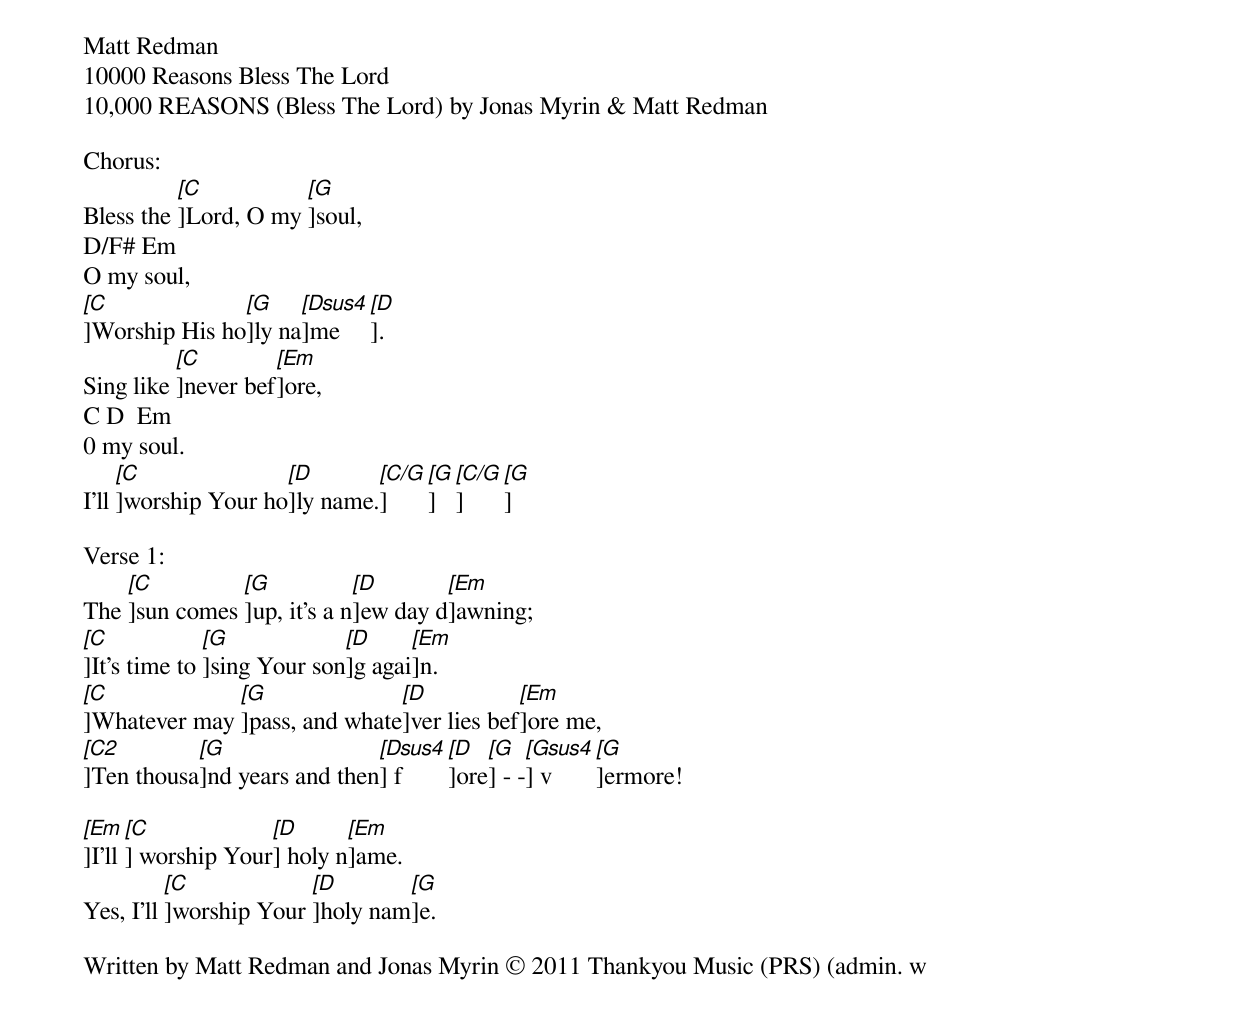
Matt Redman
10000 Reasons Bless The Lord
10,000 REASONS (Bless The Lord) by Jonas Myrin & Matt Redman

Chorus:
Bless the [[C]]Lord, O my [[G]]soul,
D/F# Em
O my soul,
[[C]]Worship His ho[[G]]ly na[[Dsus4]]me[[D]].
Sing like [[C]]never bef[[Em]]ore,
C D  Em
0 my soul.
I'll [[C]]worship Your ho[[D]]ly name.[[C/G]][[G]][[C/G]][[G]]

Verse 1:
The [[C]]sun comes [[G]]up, it's a n[[D]]ew day d[[Em]]awning;
[[C]]It's time to [[G]]sing Your son[[D]]g agai[[Em]]n.
[[C]]Whatever may [[G]]pass, and whate[[D]]ver lies bef[[Em]]ore me,
[[C2]]Ten thousa[[G]]nd years and then[[Dsus4]] f[[D]]ore[[G]] - -[[Gsus4]] v[[G]]ermore!

[[Em]]I'll[[C]] worship Your[[D]] holy n[[Em]]ame.
Yes, I'll [[C]]worship Your [[D]]holy nam[[G]]e.

Written by Matt Redman and Jonas Myrin © 2011 Thankyou Music (PRS) (admin. w
